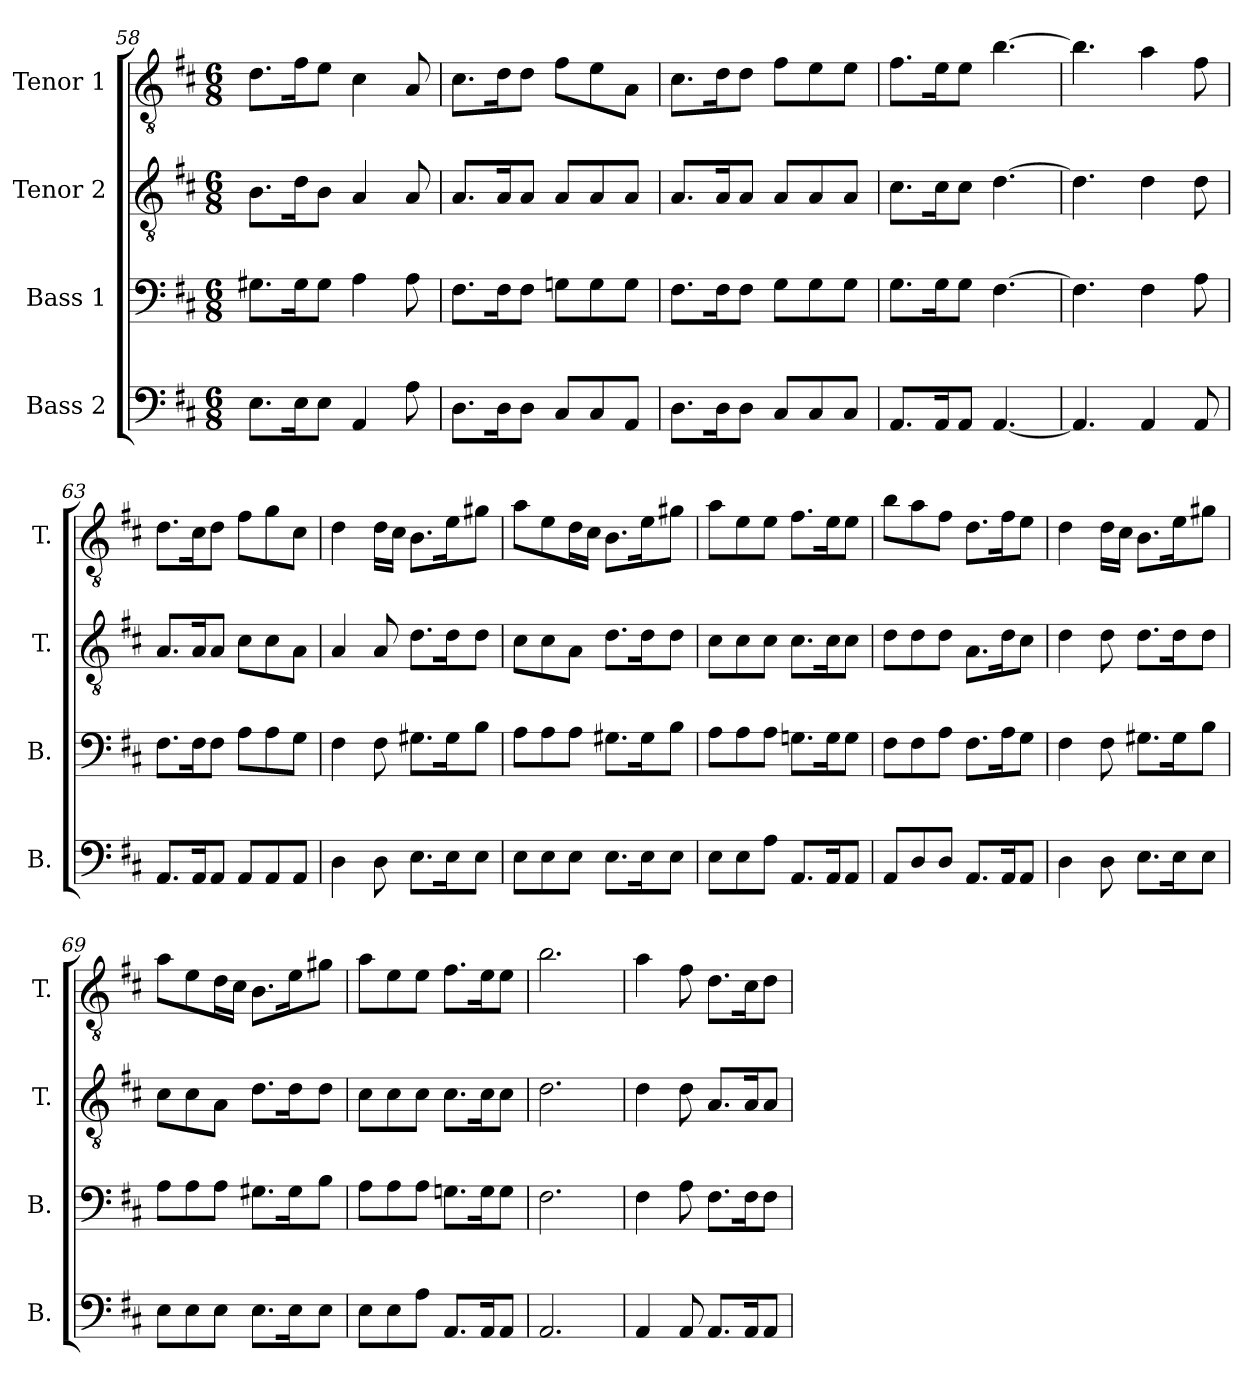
**kern	**kern	**kern	**kern
*part4	*part3	*part2	*part1
*staff4	*staff3	*staff2	*staff1
*I"Bass 2	*I"Bass 1	*I"Tenor 2	*I"Tenor 1
*I'B.	*I'B.	*I'T.	*I'T.
*clefF4	*clefF4	*clefGv2	*clefGv2
*	*	*ITrd7c12	*ITrd7c12
*k[f#c#]	*k[f#c#]	*k[f#c#]	*k[f#c#]
*D:	*D:	*D:	*D:
*M6/8	*M6/8	*M6/8	*M6/8
=58	=58	=58	=58
8.Ei\L	8.G#Xi\L	8.BBi\L	8.Di\L
16Ei\k	16G#i\k	16Di\k	16F#i\k
8Ei\J	8G#i\J	8BBi\J	8Ei\J
4AAi/	4Ai\	4AAi/	4C#i\
8Ai\	8Ai\	8AAi/	8AAi/
=59	=59	=59	=59
8.Di\L	8.F#i\L	8.AAi/L	8.C#i\L
16Di\k	16F#i\k	16AAi/k	16Di\k
8Di\J	8F#i\J	8AAi/J	8Di\J
8C#i/L	8Gni\L	8AAi/L	8F#i\L
8C#i/	8Gi\	8AAi/	8Ei\
8AAi/J	8Gi\J	8AAi/J	8AAi\J
=60	=60	=60	=60
8.Di\L	8.F#i\L	8.AAi/L	8.C#i\L
16Di\k	16F#i\k	16AAi/k	16Di\k
8Di\J	8F#i\J	8AAi/J	8Di\J
8C#i/L	8Gi\L	8AAi/L	8F#i\L
8C#i/	8Gi\	8AAi/	8Ei\
8C#i/J	8Gi\J	8AAi/J	8Ei\J
=61	=61	=61	=61
8.AAi/L	8.Gi\L	8.C#i\L	8.F#i\L
16AAi/k	16Gi\k	16C#i\k	16Ei\k
8AAi/J	8Gi\J	8C#i\J	8Ei\J
[4.AAi/	[4.F#i\	[4.Di\	[4.Bi\
=62	=62	=62	=62
4.AAi/]	4.F#i\]	4.Di\]	4.Bi\]
4AAi/	4F#i\	4Di\	4Ai\
8AAi/	8Ai\	8Di\	8F#i\
!!LO:PB:g=z
=63	=63	=63	=63
8.AAi/L	8.F#i\L	8.AAi/L	8.Di\L
16AAi/k	16F#i\k	16AAi/k	16C#i\k
8AAi/J	8F#i\J	8AAi/J	8Di\J
8AAi/L	8Ai\L	8C#i\L	8F#i\L
8AAi/	8Ai\	8C#i\	8Gi\
8AAi/J	8Gi\J	8AAi\J	8C#i\J
=64	=64	=64	=64
4Di\	4F#i\	4AAi/	4Di\
8Di\	8F#i\	8AAi/	16Di\LL
.	.	.	16C#i\JJ
8.Ei\L	8.G#Xi\L	8.Di\L	8.BBi\L
16Ei\k	16G#i\k	16Di\k	16Ei\k
8Ei\J	8Bi\J	8Di\J	8G#Xi\J
=65	=65	=65	=65
8Ei\L	8Ai\L	8C#i\L	8Ai\L
8Ei\	8Ai\	8C#i\	8Ei\
8Ei\J	8Ai\J	8AAi\J	16Di\L
.	.	.	16C#i\JJ
8.Ei\L	8.G#Xi\L	8.Di\L	8.BBi\L
16Ei\k	16G#i\k	16Di\k	16Ei\k
8Ei\J	8Bi\J	8Di\J	8G#Xi\J
=66	=66	=66	=66
8Ei\L	8Ai\L	8C#i\L	8Ai\L
8Ei\	8Ai\	8C#i\	8Ei\
8Ai\J	8Ai\J	8C#i\J	8Ei\J
8.AAi/L	8.Gni\L	8.C#i\L	8.F#i\L
16AAi/k	16Gi\k	16C#i\k	16Ei\k
8AAi/J	8Gi\J	8C#i\J	8Ei\J
=67	=67	=67	=67
8AAi/L	8F#i\L	8Di\L	8Bi\L
8Di/	8F#i\	8Di\	8Ai\
8Di/J	8Ai\J	8Di\J	8F#i\J
8.AAi/L	8.F#i\L	8.AAi\L	8.Di\L
16AAi/k	16Ai\k	16Di\k	16F#i\k
8AAi/J	8Gi\J	8C#i\J	8Ei\J
!!LO:LB:g=z
=68	=68	=68	=68
4Di\	4F#i\	4Di\	4Di\
8Di\	8F#i\	8Di\	16Di\LL
.	.	.	16C#i\JJ
8.Ei\L	8.G#Xi\L	8.Di\L	8.BBi\L
16Ei\k	16G#i\k	16Di\k	16Ei\k
8Ei\J	8Bi\J	8Di\J	8G#Xi\J
=69	=69	=69	=69
8Ei\L	8Ai\L	8C#i\L	8Ai\L
8Ei\	8Ai\	8C#i\	8Ei\
8Ei\J	8Ai\J	8AAi\J	16Di\L
.	.	.	16C#i\JJ
8.Ei\L	8.G#Xi\L	8.Di\L	8.BBi\L
16Ei\k	16G#i\k	16Di\k	16Ei\k
8Ei\J	8Bi\J	8Di\J	8G#Xi\J
=70	=70	=70	=70
8Ei\L	8Ai\L	8C#i\L	8Ai\L
8Ei\	8Ai\	8C#i\	8Ei\
8Ai\J	8Ai\J	8C#i\J	8Ei\J
8.AAi/L	8.Gni\L	8.C#i\L	8.F#i\L
16AAi/k	16Gi\k	16C#i\k	16Ei\k
8AAi/J	8Gi\J	8C#i\J	8Ei\J
=71	=71	=71	=71
2.AAi/	2.F#i\	2.Di\	2.Bi\
=72	=72	=72	=72
4AAi/	4F#i\	4Di\	4Ai\
8AAi/	8Ai\	8Di\	8F#i\
8.AAi/L	8.F#i\L	8.AAi/L	8.Di\L
16AAi/k	16F#i\k	16AAi/k	16C#i\k
8AAi/J	8F#i\J	8AAi/J	8Di\J
=	=	=	=
*-	*-	*-	*-
